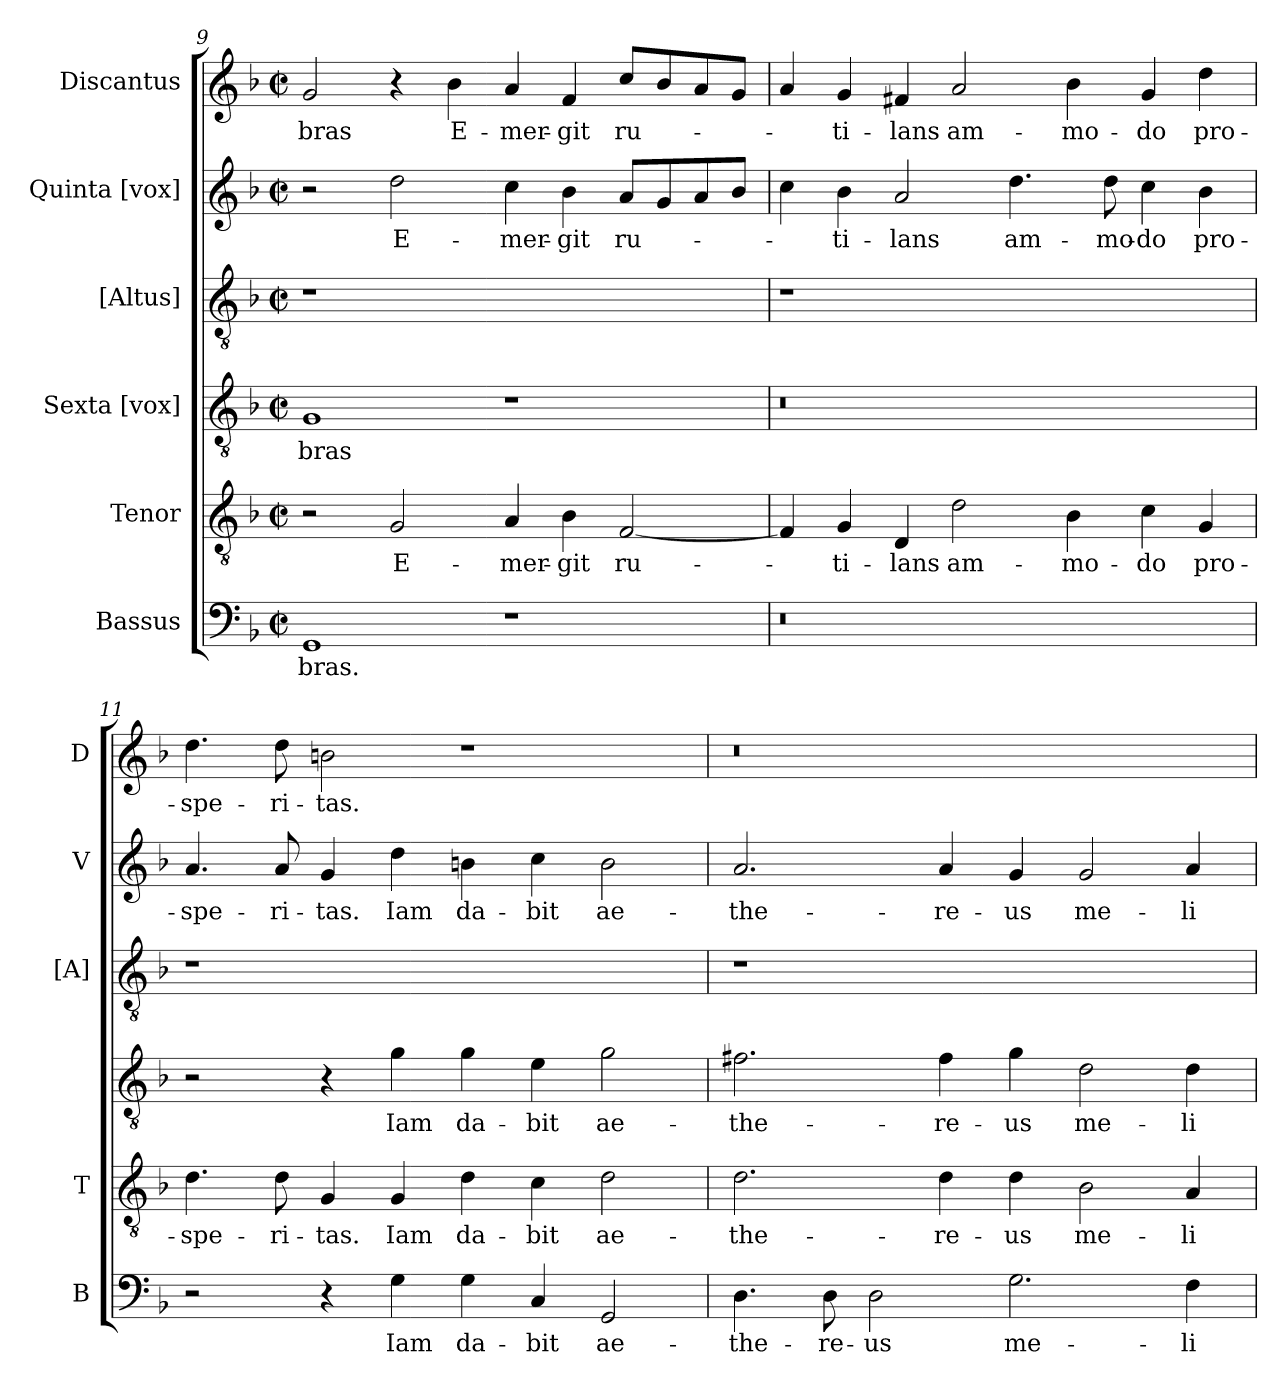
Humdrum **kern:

**kern	**text	**kern	**text	**kern	**text	**kern	**kern	**text	**kern	**text
*part6	*part6	*part5	*part5	*part4	*part4	*part3	*part2	*part2	*part1	*part1
*staff6	*staff6	*staff5	*staff5	*staff4	*staff4	*staff3	*staff2	*staff2	*staff1	*staff1
*I"Bassus	*	*I"Tenor	*	*I"Sexta [vox]	*	*I"[Altus]	*I"Quinta [vox]	*	*I"Discantus	*
*I'B	*	*I'T	*	*	*	*I'[A]	*I'V	*	*I'D	*
*clefF4	*	*clefGv2	*	*clefGv2	*	*clefGv2	*clefG2	*	*clefG2	*
*k[b-]	*	*k[b-]	*	*k[b-]	*	*k[b-]	*k[b-]	*	*k[b-]	*
*F:	*	*F:	*	*F:	*	*F:	*F:	*	*F:	*
*M2/2	*	*M2/2	*	*M2/2	*	*M2/2	*M2/2	*	*M2/2	*
*met(c|)	*	*met(c|)	*	*met(c|)	*	*met(c|)	*met(c|)	*	*met(c|)	*
=9	=9	=9	=9	=9	=9	=9	=9	=9	=9	=9
1GG	-bras.	2r	.	1G	-bras	1r	2r	.	2g/	-bras
.	.	2G/	E-	.	.	.	2dd\	E-	4r	.
.	.	.	.	.	.	.	.	.	4b-\	E-
1r	.	4A/	-mer-	1r	.	1ryy	4cc\	-mer-	4a/	-mer-
.	.	4B-\	-git	.	.	.	4b-\	-git	4f/	-git
.	.	[2F/	ru-	.	.	.	8a/L	ru-	8cc/L	ru-
.	.	.	.	.	.	.	8g/	.	8b-/	.
.	.	.	.	.	.	.	8a/	.	8a/	.
.	.	.	.	.	.	.	8b-/J	.	8g/J	.
=10	=10	=10	=10	=10	=10	=10	=10	=10	=10	=10
0r	.	4F/]	.	0r	.	1r	4cc\	.	4a/	.
.	.	4G/	-ti-	.	.	.	4b-\	-ti-	4g/	-ti-
.	.	4D/	-lans	.	.	.	2a/	-lans	4f#X/	-lans
.	.	2d\	am-	.	.	.	.	.	2a/	am-
.	.	.	.	.	.	1ryy	4.dd\	am-	.	.
.	.	4B-\	-mo-	.	.	.	.	.	4b-\	-mo-
.	.	.	.	.	.	.	8dd\	-mo-	.	.
.	.	4c\	-do	.	.	.	4cc\	-do	4g/	-do
.	.	4G/	pro-	.	.	.	4b-\	pro-	4dd\	pro-
!!LO:PB:g=z
=11	=11	=11	=11	=11	=11	=11	=11	=11	=11	=11
2r	.	4.d\	-spe-	2r	.	1r	4.a/	-spe-	4.dd\	-spe-
.	.	8d\	-ri-	.	.	.	8a/	-ri-	8dd\	-ri-
4r	.	4G/	-tas.	4r	.	.	4g/	-tas.	2bn\	-tas.
4G\	Iam	4G/	Iam	4g\	Iam	.	4dd\	Iam	.	.
4G\	da-	4d\	da-	4g\	da-	1ryy	4bn\	da-	1r	.
4C/	-bit	4c\	-bit	4e\	-bit	.	4cc\	-bit	.	.
2GG/	ae-	2d\	ae-	2g\	ae-	.	2b\	ae-	.	.
=12	=12	=12	=12	=12	=12	=12	=12	=12	=12	=12
4.D\	-the-	2.d\	-the-	2.f#X\	-the-	1r	2.a/	-the-	0r	.
8D\	-re-	.	.	.	.	.	.	.	.	.
2D\	-us	.	.	.	.	.	.	.	.	.
.	.	4d\	-re-	4f#\	-re-	.	4a/	-re-	.	.
2.G\	me-	4d\	-us	4g\	-us	1ryy	4g/	-us	.	.
.	.	2B-\	me-	2d\	me-	.	2g/	me-	.	.
4F\	-li-	4A/	-li-	4d\	-li-	.	4a/	-li-	.	.
=	=	=	=	=	=	=	=	=	=	=
*-	*-	*-	*-	*-	*-	*-	*-	*-	*-	*-
